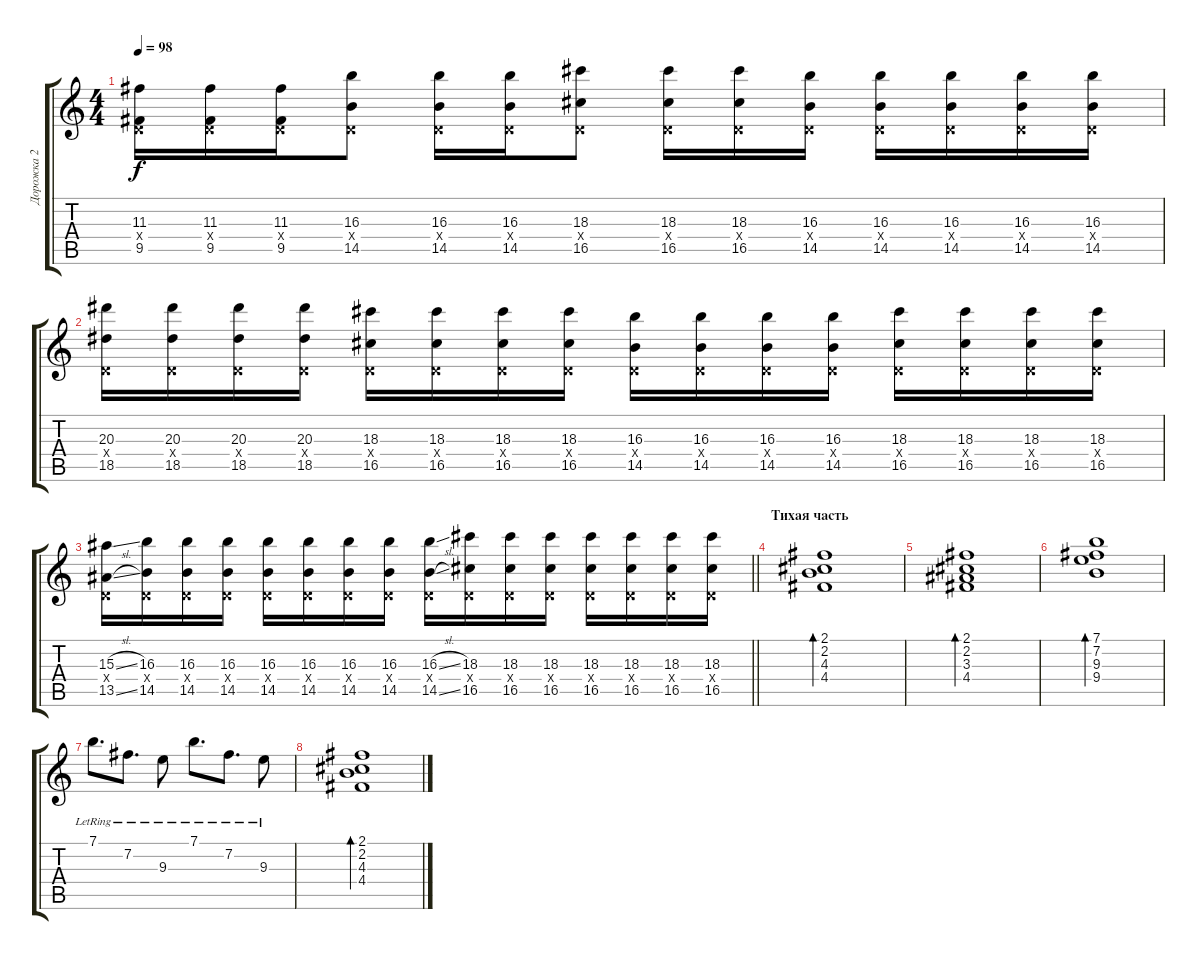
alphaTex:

\track ("Дорожка 2" "Дорожка 2") {instrument distortionguitar}
\staff {score tabs}
\tuning (E4 B3 G3 D3 A2 E2) {hide}
\ts (4 4)
\tempo 98
\clef g2
\ks c
(11.3 0.4{x} 9.5).16{dy f} (11.3 0.4{x} 9.5).16 (11.3 0.4{x} 9.5).16 (16.3 0.4{x} 14.5).8 (16.3 0.4{x} 14.5).16 (16.3 0.4{x} 14.5).16 (18.3 0.4{x} 16.5).8 (18.3 0.4{x} 16.5).16 (18.3 0.4{x} 16.5).16 (16.3 0.4{x} 14.5).16 (16.3 0.4{x} 14.5).16 (16.3 0.4{x} 14.5).16 (16.3 0.4{x} 14.5).16 (16.3 0.4{x} 14.5).16 |
(20.3 0.4{x} 18.5).16 (20.3 0.4{x} 18.5).16 (20.3 0.4{x} 18.5).16 (20.3 0.4{x} 18.5).16 (18.3 0.4{x} 16.5).16 (18.3 0.4{x} 16.5).16 (18.3 0.4{x} 16.5).16 (18.3 0.4{x} 16.5).16 (16.3 0.4{x} 14.5).16 (16.3 0.4{x} 14.5).16 (16.3 0.4{x} 14.5).16 (16.3 0.4{x} 14.5).16 (18.3 0.4{x} 16.5).16 (18.3 0.4{x} 16.5).16 (18.3 0.4{x} 16.5).16 (18.3 0.4{x} 16.5).16 |
\barLineRight lightlight
(15.3{sl} 0.4{x} 13.5{sl}).16 (16.3 0.4{x} 14.5).16 (16.3 0.4{x} 14.5).16 (16.3 0.4{x} 14.5).16 (16.3 0.4{x} 14.5).16 (16.3 0.4{x} 14.5).16 (16.3 0.4{x} 14.5).16 (16.3 0.4{x} 14.5).16 (16.3{sl} 0.4{x} 14.5{sl}).16 (18.3 0.4{x} 16.5).16 (18.3 0.4{x} 16.5).16 (18.3 0.4{x} 16.5).16 (18.3 0.4{x} 16.5).16 (18.3 0.4{x} 16.5).16 (18.3 0.4{x} 16.5).16 (18.3 0.4{x} 16.5).16 |
\section ("" "Тихая часть")
(2.1 2.2 4.3 4.4).1{bd 120} |
(2.1 2.2 3.3 4.4).1{bd 120} |
(7.1 7.2 9.3 9.4).1{bd 120} |
7.1{lr}.8{d} 7.2{lr}.8{d} 9.3{lr}.8 7.1{lr}.8{d} 7.2{lr}.8{d} 9.3{lr}.8 |
(2.1 2.2 4.3 4.4).1{bd 120}
